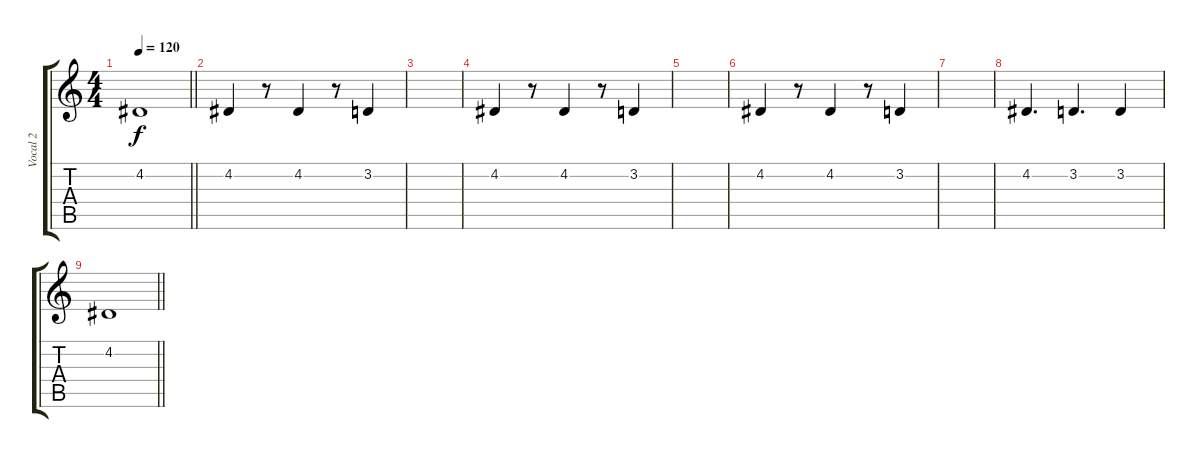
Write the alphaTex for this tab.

\track ("Vocal 2" "Vocal 2") {instrument acousticgrandpiano}
\staff {score tabs}
\tuning (E4 B3 G3 D3 A2 E2) {hide}
\ts (4 4)
\tempo 120
\clef g2
\barLineRight lightlight
\ks c
4.2.1{dy f} |
4.2.4 r.8 4.2.4 r.8 3.2.4 |
|
4.2.4 r.8 4.2.4 r.8 3.2.4 |
|
4.2.4 r.8 4.2.4 r.8 3.2.4 |
|
4.2.4{d} 3.2.4{d} 3.2.4 |
\barLineRight lightlight
4.2.1
